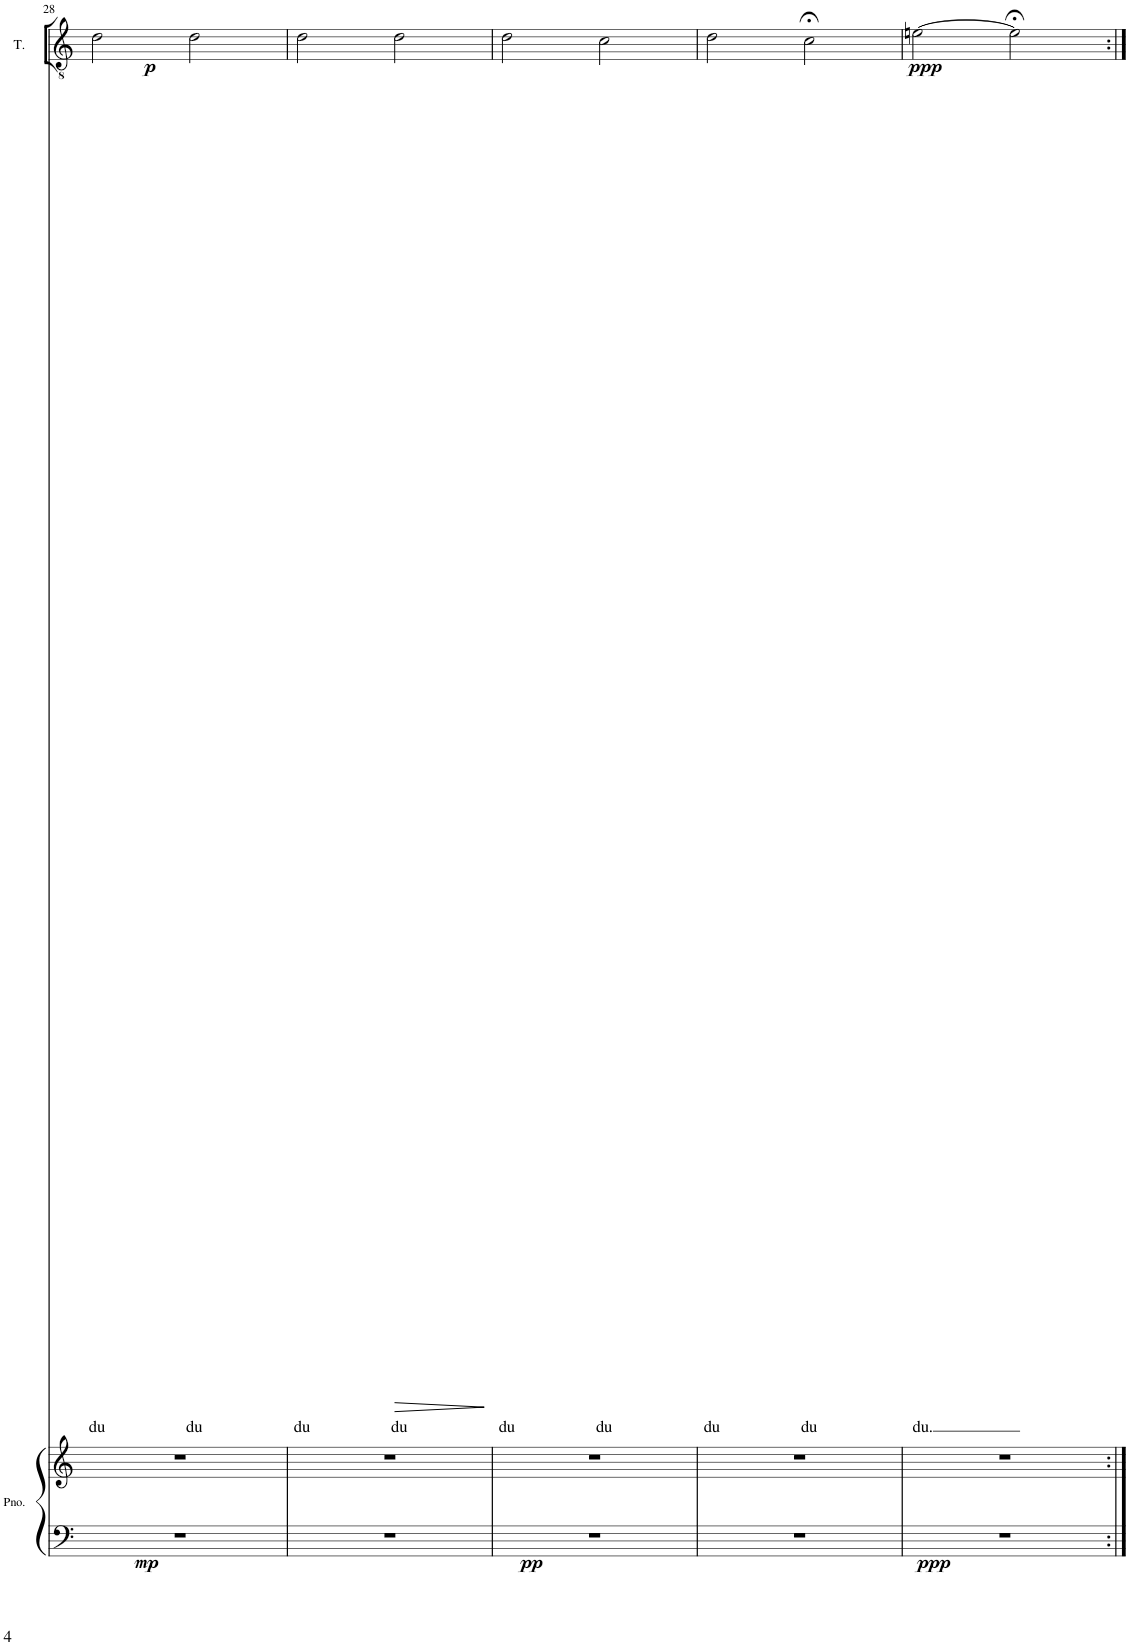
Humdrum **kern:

**kern	**text	**dynam
*part1	*part1	*part1
*staff1	*staff1	*staff1
*I"Tenor	*	*
*I'T.	*	*
!!LO:PB:g=z
*clefGv2	*	*
*k[]	*	*
*M4/4	*	*
*met(c)	*	*
=28	=28	=28
!	!LO:LY:b	!LO:DY:b
2d\	du	p
!	!LO:LY:b	!
2d\	du	.
=29	=29	=29
!	!LO:LY:b	!
2d\	du	.
!	!LO:LY:b	!LO:HP:b
2d\	du	>
.	.	]
=30	=30	=30
!	!LO:LY:b	!
2d\	du	.
!	!LO:LY:b	!
2c\	du	.
=31	=31	=31
!	!LO:LY:b	!
2d\	du	.
!	!LO:LY:b	!
2c;<\	du	.
=32	=32	=32
!	!LO:LY:b	!LO:DY:b
[2en\	du.	ppp
2e;<\]	.	.
=:|!	=:|!	=:|!
*-	*-	*-
